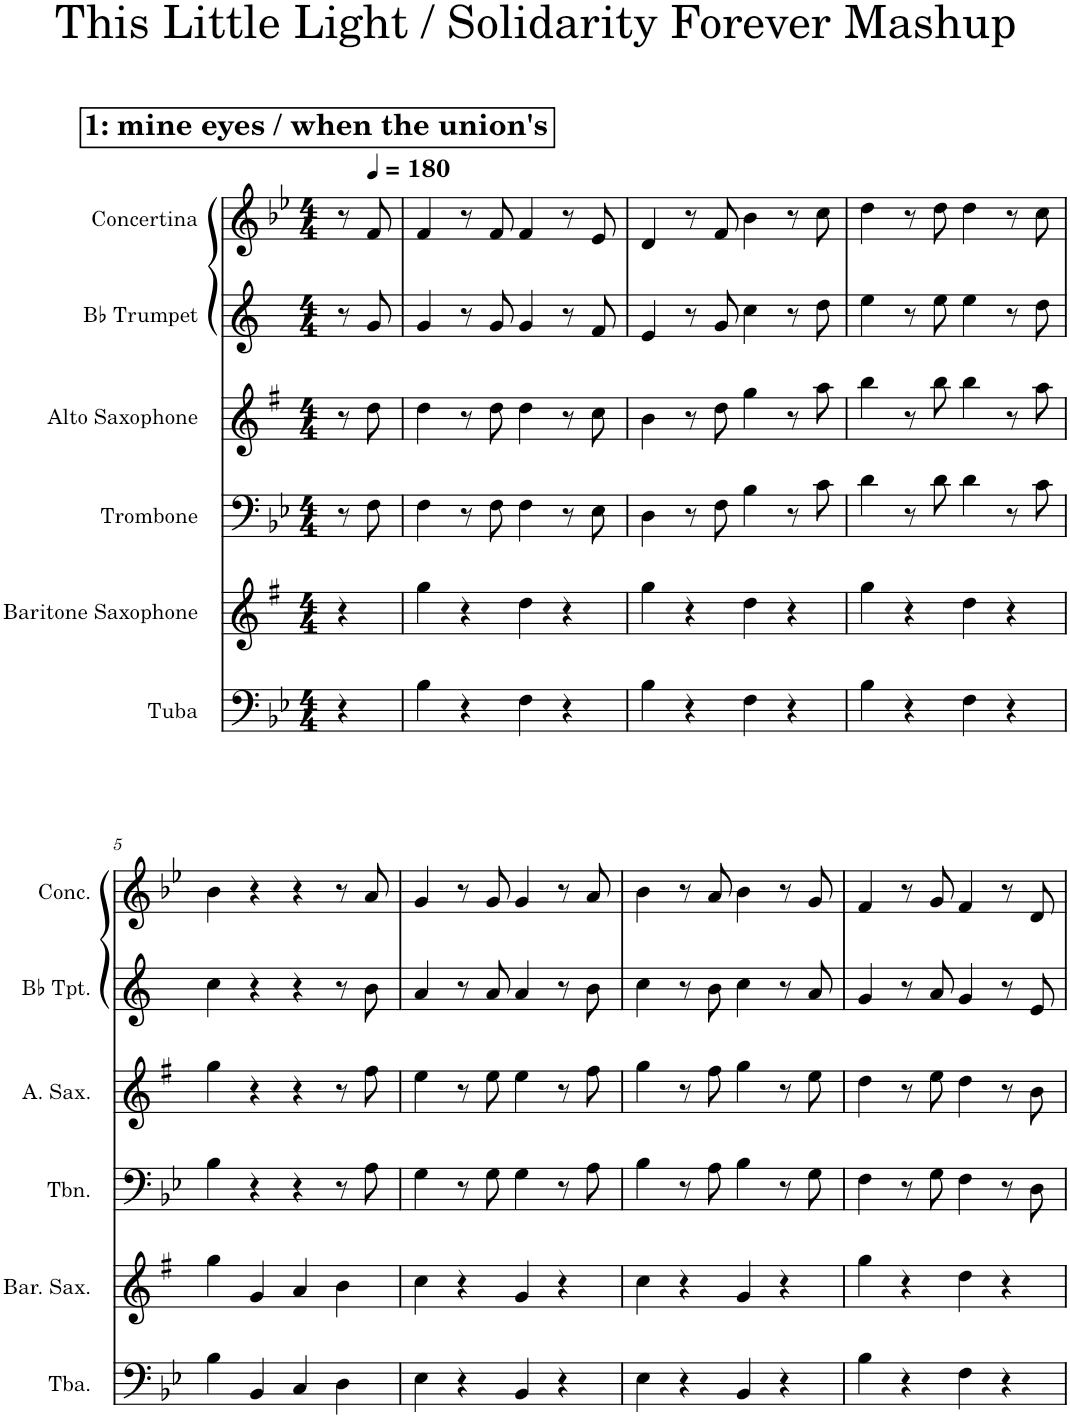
**kern	**kern	**kern	**kern	**kern	**kern
*part6	*part5	*part4	*part3	*part2	*part1
*staff6	*staff5	*staff4	*staff3	*staff2	*staff1
*I"Tuba	*I"Baritone Saxophone	*I"Trombone	*I"Alto Saxophone	*I"Bb Trumpet	*I"Concertina
*I'Tba.	*I'Bar. Sax.	*I'Tbn.	*I'A. Sax.	*I'Bb Tpt.	*I'Conc.
*clefF4	*clefG2	*clefF4	*clefG2	*clefG2	*clefG2
*	*Trd12c21	*	*Trd5c9	*Trd1c2	*
*k[b-e-]	*k[f#]	*k[b-e-]	*k[f#]	*k[]	*k[b-e-]
*M4/4	*M4/4	*M4/4	*M4/4	*M4/4	*M4/4
!!LO:REH:place=s1:a:B:cj:fs=14:t=1&colon; mine eyes / when the union's
=1	=1	=1	=1	=1	=1
4r	4r	8r	8r	8r	8r
*	*	*	*	*	*MM180
.	.	8F\	8dd\	8g/	8f/
=2	=2	=2	=2	=2	=2
4B-\	4gg\	4F\	4dd\	4g/	4f/
4r	4r	8r	8r	8r	8r
.	.	8F\	8dd\	8g/	8f/
4F\	4dd\	4F\	4dd\	4g/	4f/
4r	4r	8r	8r	8r	8r
.	.	8E-\	8cc\	8f/	8e-/
=3	=3	=3	=3	=3	=3
4B-\	4gg\	4D\	4b\	4e/	4d/
4r	4r	8r	8r	8r	8r
.	.	8F\	8dd\	8g/	8f/
4F\	4dd\	4B-\	4gg\	4cc\	4b-\
4r	4r	8r	8r	8r	8r
.	.	8c\	8aa\	8dd\	8cc\
=4	=4	=4	=4	=4	=4
4B-\	4gg\	4d\	4bb\	4ee\	4dd\
4r	4r	8r	8r	8r	8r
.	.	8d\	8bb\	8ee\	8dd\
4F\	4dd\	4d\	4bb\	4ee\	4dd\
4r	4r	8r	8r	8r	8r
.	.	8c\	8aa\	8dd\	8cc\
!!LO:LB:g=z
=5	=5	=5	=5	=5	=5
4B-\	4gg\	4B-\	4gg\	4cc\	4b-\
4BB-/	4g/	4r	4r	4r	4r
4C/	4a/	4r	4r	4r	4r
4D\	4b\	8r	8r	8r	8r
.	.	8A\	8ff#\	8b\	8a/
=6	=6	=6	=6	=6	=6
4E-\	4cc\	4G\	4ee\	4a/	4g/
4r	4r	8r	8r	8r	8r
.	.	8G\	8ee\	8a/	8g/
4BB-/	4g/	4G\	4ee\	4a/	4g/
4r	4r	8r	8r	8r	8r
.	.	8A\	8ff#\	8b\	8a/
=7	=7	=7	=7	=7	=7
4E-\	4cc\	4B-\	4gg\	4cc\	4b-\
4r	4r	8r	8r	8r	8r
.	.	8A\	8ff#\	8b\	8a/
4BB-/	4g/	4B-\	4gg\	4cc\	4b-\
4r	4r	8r	8r	8r	8r
.	.	8G\	8ee\	8a/	8g/
=8	=8	=8	=8	=8	=8
4B-\	4gg\	4F\	4dd\	4g/	4f/
4r	4r	8r	8r	8r	8r
.	.	8G\	8ee\	8a/	8g/
4F\	4dd\	4F\	4dd\	4g/	4f/
4r	4r	8r	8r	8r	8r
.	.	8D\	8b\	8e/	8d/
=	=	=	=	=	=
*-	*-	*-	*-	*-	*-
